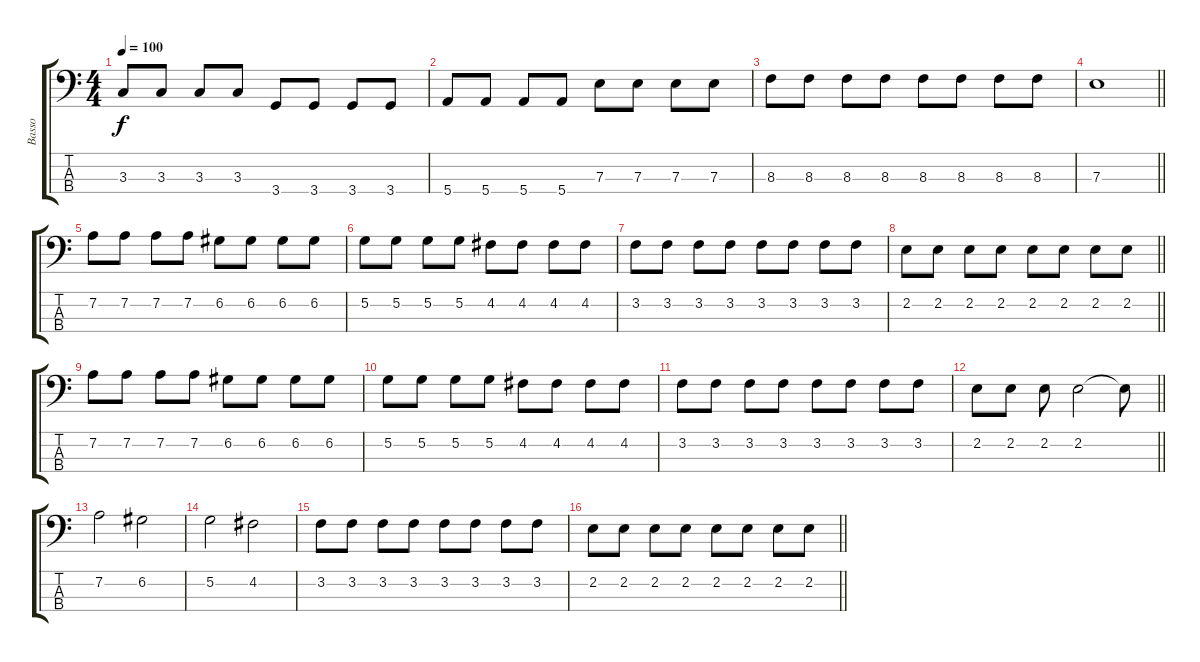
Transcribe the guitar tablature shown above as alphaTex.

\track ("Basso" "Basso") {instrument electricbassfinger}
\staff {score tabs}
\tuning (G2 D2 A1 E1) {hide}
\ts (4 4)
\tempo 100
\clef f4
\ks c
3.3.8{dy f} 3.3.8 3.3.8 3.3.8 3.4.8 3.4.8 3.4.8 3.4.8 |
5.4.8 5.4.8 5.4.8 5.4.8 7.3.8 7.3.8 7.3.8 7.3.8 |
8.3.8 8.3.8 8.3.8 8.3.8 8.3.8 8.3.8 8.3.8 8.3.8 |
\barLineRight lightlight
7.3.1 |
7.2.8 7.2.8 7.2.8 7.2.8 6.2.8 6.2.8 6.2.8 6.2.8 |
5.2.8 5.2.8 5.2.8 5.2.8 4.2.8 4.2.8 4.2.8 4.2.8 |
3.2.8 3.2.8 3.2.8 3.2.8 3.2.8 3.2.8 3.2.8 3.2.8 |
\barLineRight lightlight
2.2.8 2.2.8 2.2.8 2.2.8 2.2.8 2.2.8 2.2.8 2.2.8 |
7.2.8 7.2.8 7.2.8 7.2.8 6.2.8 6.2.8 6.2.8 6.2.8 |
5.2.8 5.2.8 5.2.8 5.2.8 4.2.8 4.2.8 4.2.8 4.2.8 |
3.2.8 3.2.8 3.2.8 3.2.8 3.2.8 3.2.8 3.2.8 3.2.8 |
\barLineRight lightlight
2.2.8 2.2.8 2.2.8 2.2.2 2.2{t}.8 |
7.2.2 6.2.2 |
5.2.2 4.2.2 |
3.2.8 3.2.8 3.2.8 3.2.8 3.2.8 3.2.8 3.2.8 3.2.8 |
\barLineRight lightlight
2.2.8 2.2.8 2.2.8 2.2.8 2.2.8 2.2.8 2.2.8 2.2.8
